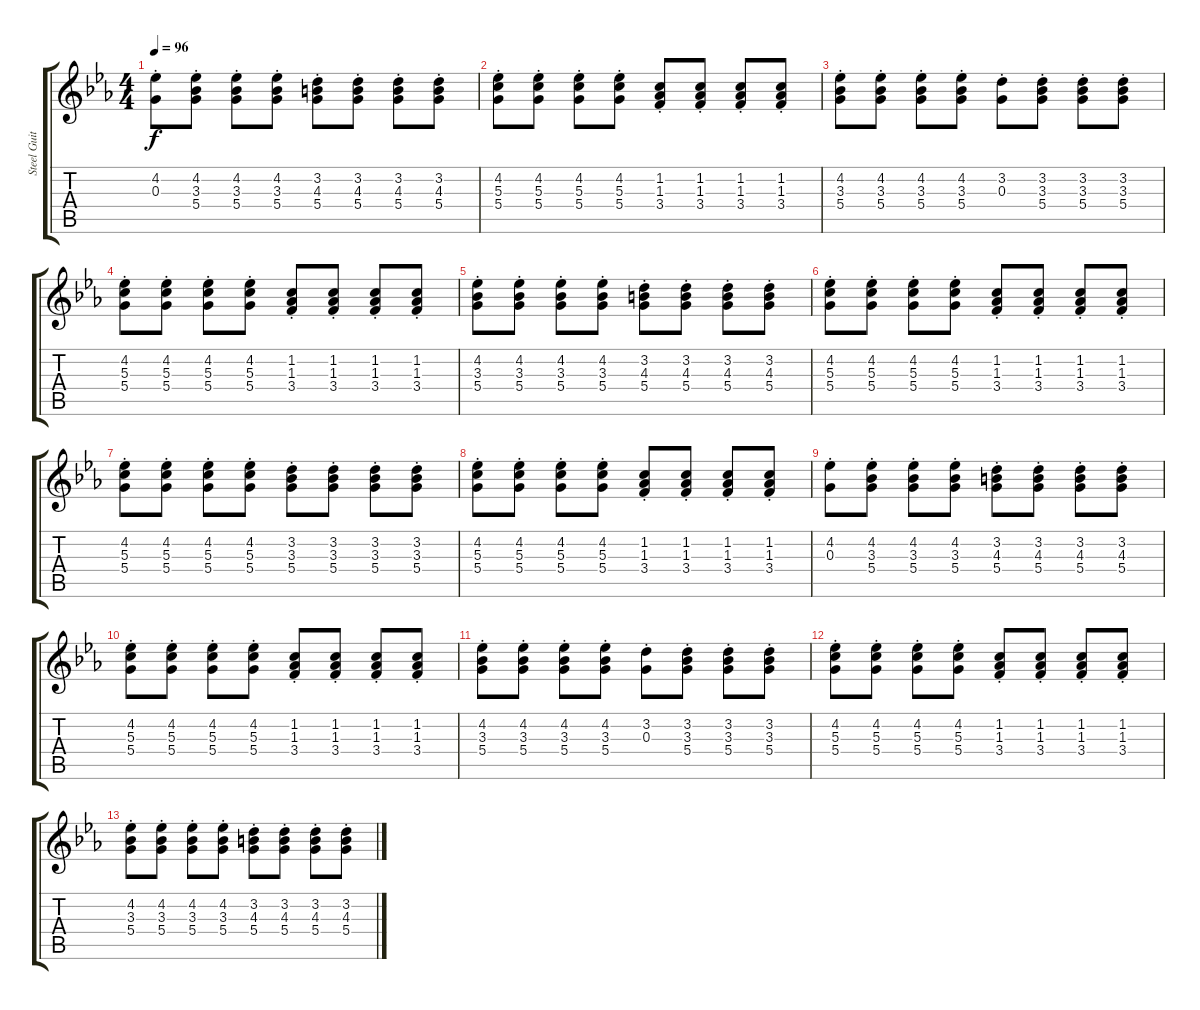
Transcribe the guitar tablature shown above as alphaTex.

\track ("Steel Guitar" "Steel Guit") {instrument acousticguitarsteel}
\staff {score tabs}
\tuning (E4 B3 G3 D3 A2 E2) {hide}
\ts (4 4)
\tempo 96
\clef g2
\ks eb
(4.2{st} 0.3{st}).8{dy f} (4.2{st} 3.3{st} 5.4{st}).8 (4.2{st} 3.3{st} 5.4{st}).8 (4.2{st} 3.3{st} 5.4{st}).8 (3.2{st} 4.3{st} 5.4{st}).8 (3.2{st} 4.3{st} 5.4{st}).8 (3.2{st} 4.3{st} 5.4{st}).8 (3.2{st} 4.3{st} 5.4{st}).8 |
(4.2 5.3{st} 5.4{st}).8 (4.2 5.3{st} 5.4{st}).8 (4.2 5.3{st} 5.4{st}).8 (4.2 5.3{st} 5.4{st}).8 (1.2{st} 1.3{st} 3.4{st}).8 (1.2{st} 1.3{st} 3.4{st}).8 (1.2{st} 1.3{st} 3.4{st}).8 (1.2{st} 1.3{st} 3.4{st}).8 |
(4.2{st} 3.3{st} 5.4{st}).8 (4.2{st} 3.3{st} 5.4{st}).8 (4.2{st} 3.3{st} 5.4{st}).8 (4.2{st} 3.3{st} 5.4{st}).8 (3.2{st} 0.3{st}).8 (3.2{st} 3.3{st} 5.4{st}).8 (3.2{st} 3.3{st} 5.4{st}).8 (3.2{st} 3.3{st} 5.4{st}).8 |
(4.2 5.3{st} 5.4{st}).8 (4.2 5.3{st} 5.4{st}).8 (4.2 5.3{st} 5.4{st}).8 (4.2 5.3{st} 5.4{st}).8 (1.2{st} 1.3{st} 3.4{st}).8 (1.2{st} 1.3{st} 3.4{st}).8 (1.2{st} 1.3{st} 3.4{st}).8 (1.2{st} 1.3{st} 3.4{st}).8 |
(4.2{st} 3.3{st} 5.4{st}).8 (4.2{st} 3.3{st} 5.4{st}).8 (4.2{st} 3.3{st} 5.4{st}).8 (4.2{st} 3.3{st} 5.4{st}).8 (3.2{st} 4.3{st} 5.4{st}).8 (3.2{st} 4.3{st} 5.4{st}).8 (3.2{st} 4.3{st} 5.4{st}).8 (3.2{st} 4.3{st} 5.4{st}).8 |
(4.2 5.3{st} 5.4{st}).8 (4.2 5.3{st} 5.4{st}).8 (4.2 5.3{st} 5.4{st}).8 (4.2 5.3{st} 5.4{st}).8 (1.2{st} 1.3{st} 3.4{st}).8 (1.2{st} 1.3{st} 3.4{st}).8 (1.2{st} 1.3{st} 3.4{st}).8 (1.2{st} 1.3{st} 3.4{st}).8 |
(4.2{st} 5.3{st} 5.4{st}).8 (4.2{st} 5.3{st} 5.4{st}).8 (4.2{st} 5.3{st} 5.4{st}).8 (4.2{st} 5.3{st} 5.4{st}).8 (3.2{st} 3.3{st} 5.4{st}).8 (3.2{st} 3.3{st} 5.4{st}).8 (3.2{st} 3.3{st} 5.4{st}).8 (3.2{st} 3.3{st} 5.4{st}).8 |
(4.2 5.3{st} 5.4{st}).8 (4.2 5.3{st} 5.4{st}).8 (4.2 5.3{st} 5.4{st}).8 (4.2 5.3{st} 5.4{st}).8 (1.2{st} 1.3{st} 3.4{st}).8 (1.2{st} 1.3{st} 3.4{st}).8 (1.2{st} 1.3{st} 3.4{st}).8 (1.2{st} 1.3{st} 3.4{st}).8 |
(4.2{st} 0.3{st}).8 (4.2{st} 3.3{st} 5.4{st}).8 (4.2{st} 3.3{st} 5.4{st}).8 (4.2{st} 3.3{st} 5.4{st}).8 (3.2{st} 4.3{st} 5.4{st}).8 (3.2{st} 4.3{st} 5.4{st}).8 (3.2{st} 4.3{st} 5.4{st}).8 (3.2{st} 4.3{st} 5.4{st}).8 |
(4.2 5.3{st} 5.4{st}).8 (4.2 5.3{st} 5.4{st}).8 (4.2 5.3{st} 5.4{st}).8 (4.2 5.3{st} 5.4{st}).8 (1.2{st} 1.3{st} 3.4{st}).8 (1.2{st} 1.3{st} 3.4{st}).8 (1.2{st} 1.3{st} 3.4{st}).8 (1.2{st} 1.3{st} 3.4{st}).8 |
(4.2{st} 3.3{st} 5.4{st}).8 (4.2{st} 3.3{st} 5.4{st}).8 (4.2{st} 3.3{st} 5.4{st}).8 (4.2{st} 3.3{st} 5.4{st}).8 (3.2{st} 0.3{st}).8 (3.2{st} 3.3{st} 5.4{st}).8 (3.2{st} 3.3{st} 5.4{st}).8 (3.2{st} 3.3{st} 5.4{st}).8 |
(4.2 5.3{st} 5.4{st}).8 (4.2 5.3{st} 5.4{st}).8 (4.2 5.3{st} 5.4{st}).8 (4.2 5.3{st} 5.4{st}).8 (1.2{st} 1.3{st} 3.4{st}).8 (1.2{st} 1.3{st} 3.4{st}).8 (1.2{st} 1.3{st} 3.4{st}).8 (1.2{st} 1.3{st} 3.4{st}).8 |
(4.2{st} 3.3{st} 5.4{st}).8 (4.2{st} 3.3{st} 5.4{st}).8 (4.2{st} 3.3{st} 5.4{st}).8 (4.2{st} 3.3{st} 5.4{st}).8 (3.2{st} 4.3{st} 5.4{st}).8 (3.2{st} 4.3{st} 5.4{st}).8 (3.2{st} 4.3{st} 5.4{st}).8 (3.2{st} 4.3{st} 5.4{st}).8
